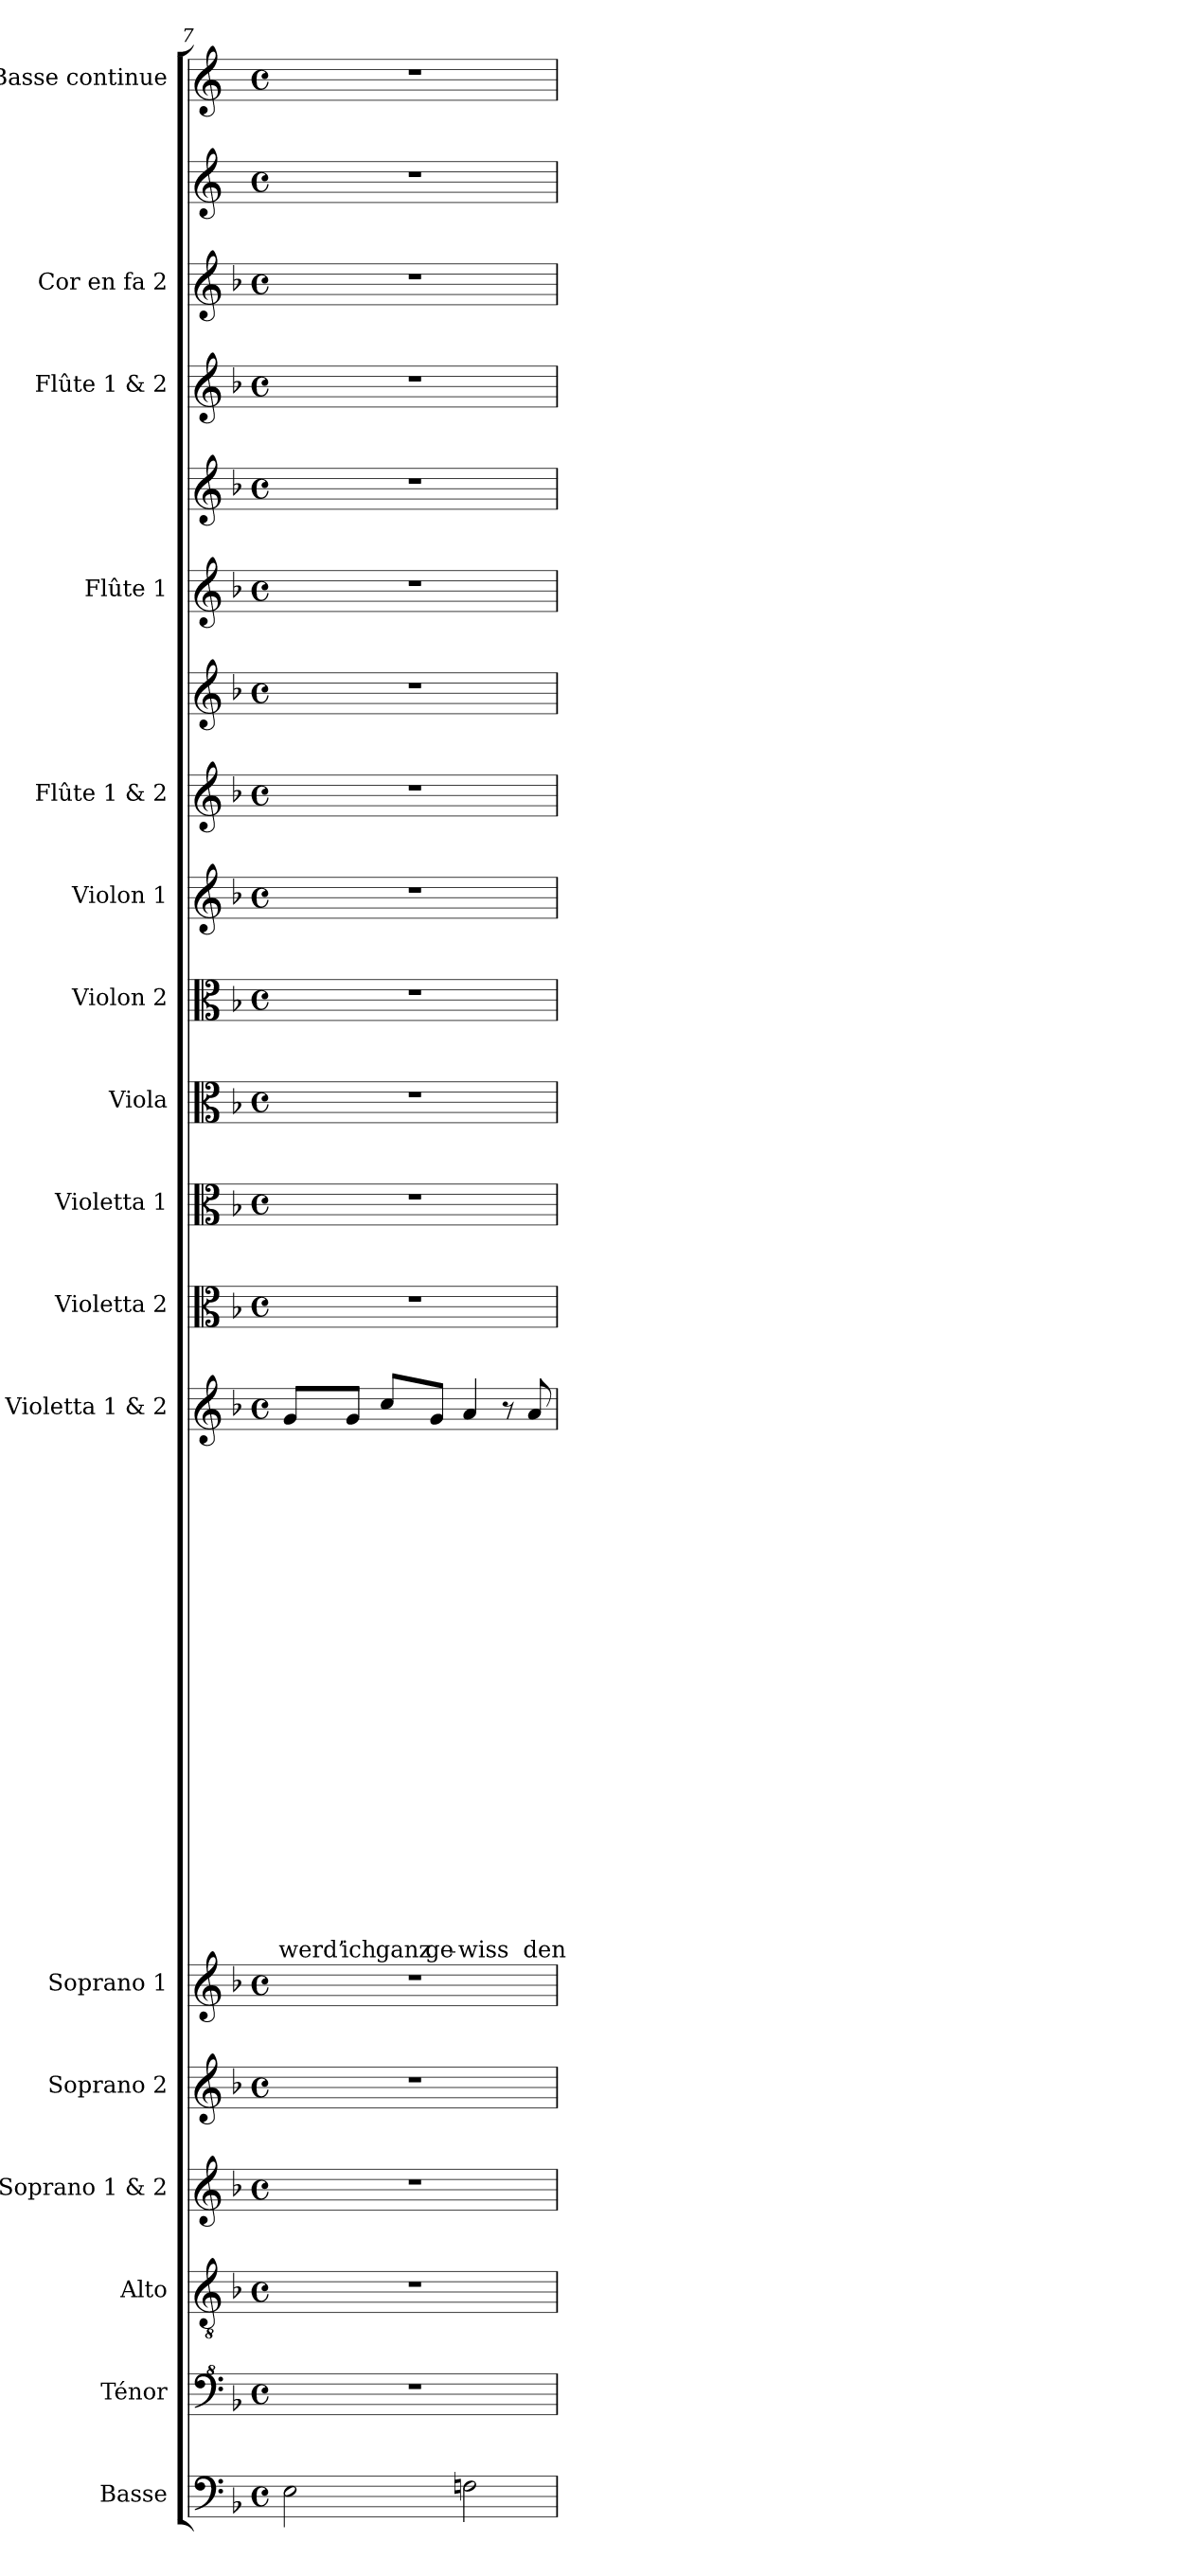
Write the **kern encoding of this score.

**kern	**kern	**kern	**kern	**kern	**kern	**kern	**text	**text	**text	**text	**text	**text	**text	**text	**text	**text	**text	**text	**text	**text	**text	**text	**text	**text	**text	**text	**text	**text	**text	**kern	**kern	**kern	**kern	**kern	**kern	**kern	**kern	**kern	**kern	**kern	**kern	**kern
*part17	*part16	*part15	*part14	*part13	*part12	*part11	*part11	*part11	*part11	*part11	*part11	*part11	*part11	*part11	*part11	*part11	*part11	*part11	*part11	*part11	*part11	*part11	*part11	*part11	*part11	*part11	*part11	*part11	*part11	*part10	*part9	*part8	*part7	*part6	*part5	*part5	*part4	*part4	*part3	*part2	*part2	*part1
*staff20	*staff19	*staff18	*staff17	*staff16	*staff15	*staff14	*staff14	*staff14	*staff14	*staff14	*staff14	*staff14	*staff14	*staff14	*staff14	*staff14	*staff14	*staff14	*staff14	*staff14	*staff14	*staff14	*staff14	*staff14	*staff14	*staff14	*staff14	*staff14	*staff14	*staff13	*staff12	*staff11	*staff10	*staff9	*staff8	*staff7	*staff6	*staff5	*staff4	*staff3	*staff2	*staff1
*I"Basse	*I"Ténor	*I"Alto	*I"Soprano 1 & 2	*I"Soprano 2	*I"Soprano 1	*I"Violetta 1 & 2	*	*	*	*	*	*	*	*	*	*	*	*	*	*	*	*	*	*	*	*	*	*	*	*I"Violetta 2	*I"Violetta 1	*I"Viola	*I"Violon 2	*I"Violon 1	*I"Flûte 1 & 2	*	*I"Flûte 1	*	*I"Flûte 1 & 2	*I"Cor en fa 2	*	*I"Basse continue
*I'Bas	*I'T	*I'A	*I'Pno	*I'S 2	*I'S 1	*	*	*	*	*	*	*	*	*	*	*	*	*	*	*	*	*	*	*	*	*	*	*	*	*I'Vta 2	*I'Vta 1	*I'Vla	*I'Vln 2	*I'Vln 1	*I'Vln 1	*	*I'Fl 1	*	*	*I'Cor 2	*	*I'BC
*clefF4	*clefF^4	*clefGv2	*clefG2	*clefG2	*clefG2	*clefG2	*	*	*	*	*	*	*	*	*	*	*	*	*	*	*	*	*	*	*	*	*	*	*	*clefC3	*clefC3	*clefC3	*clefC3	*clefG2	*clefG2	*clefG2	*clefG2	*clefG2	*clefG2	*clefG2	*clefG2	*clefG2
*ITrd7c12	*	*	*	*	*	*	*	*	*	*	*	*	*	*	*	*	*	*	*	*	*	*	*	*	*	*	*	*	*	*	*	*	*	*	*	*	*	*	*	*	*ITrd4c7	*ITrd4c7
*k[b-]	*k[b-]	*k[b-]	*k[b-]	*k[b-]	*k[b-]	*k[b-]	*	*	*	*	*	*	*	*	*	*	*	*	*	*	*	*	*	*	*	*	*	*	*	*k[b-]	*k[b-]	*k[b-]	*k[b-]	*k[b-]	*k[b-]	*k[b-]	*k[b-]	*k[b-]	*k[b-]	*k[b-]	*k[b-]	*k[b-]
*F:	*F:	*F:	*F:	*F:	*F:	*F:	*	*	*	*	*	*	*	*	*	*	*	*	*	*	*	*	*	*	*	*	*	*	*	*F:	*F:	*F:	*F:	*F:	*F:	*F:	*F:	*F:	*F:	*F:	*F:	*F:
*M4/4	*M4/4	*M4/4	*M4/4	*M4/4	*M4/4	*M4/4	*	*	*	*	*	*	*	*	*	*	*	*	*	*	*	*	*	*	*	*	*	*	*	*M4/4	*M4/4	*M4/4	*M4/4	*M4/4	*M4/4	*M4/4	*M4/4	*M4/4	*M4/4	*M4/4	*M4/4	*M4/4
*met(c)	*met(c)	*met(c)	*met(c)	*met(c)	*met(c)	*met(c)	*	*	*	*	*	*	*	*	*	*	*	*	*	*	*	*	*	*	*	*	*	*	*	*met(c)	*met(c)	*met(c)	*met(c)	*met(c)	*met(c)	*met(c)	*met(c)	*met(c)	*met(c)	*met(c)	*met(c)	*met(c)
=7	=7	=7	=7	=7	=7	=7	=7	=7	=7	=7	=7	=7	=7	=7	=7	=7	=7	=7	=7	=7	=7	=7	=7	=7	=7	=7	=7	=7	=7	=7	=7	=7	=7	=7	=7	=7	=7	=7	=7	=7	=7	=7
2EE\	1r	1r	1r	1r	1r	8g/L	.	.	.	.	.	.	.	.	.	.	.	.	.	.	.	.	.	.	.	.	.	.	werd’	1r	1r	1r	1r	1r	1r	1r	1r	1r	1r	1r	1r	1r
.	.	.	.	.	.	8g/J	.	.	.	.	.	.	.	.	.	.	.	.	.	.	.	.	.	.	.	.	.	.	ich	.	.	.	.	.	.	.	.	.	.	.	.	.
.	.	.	.	.	.	8cc/L	.	.	.	.	.	.	.	.	.	.	.	.	.	.	.	.	.	.	.	.	.	.	ganz	.	.	.	.	.	.	.	.	.	.	.	.	.
.	.	.	.	.	.	8g/J	.	.	.	.	.	.	.	.	.	.	.	.	.	.	.	.	.	.	.	.	.	.	ge-	.	.	.	.	.	.	.	.	.	.	.	.	.
2FFni\	.	.	.	.	.	4a/	.	.	.	.	.	.	.	.	.	.	.	.	.	.	.	.	.	.	.	.	.	.	-wiss	.	.	.	.	.	.	.	.	.	.	.	.	.
.	.	.	.	.	.	8r	.	.	.	.	.	.	.	.	.	.	.	.	.	.	.	.	.	.	.	.	.	.	.	.	.	.	.	.	.	.	.	.	.	.	.	.
.	.	.	.	.	.	8a/	.	.	.	.	.	.	.	.	.	.	.	.	.	.	.	.	.	.	.	.	.	.	den	.	.	.	.	.	.	.	.	.	.	.	.	.
=	=	=	=	=	=	=	=	=	=	=	=	=	=	=	=	=	=	=	=	=	=	=	=	=	=	=	=	=	=	=	=	=	=	=	=	=	=	=	=	=	=	=
*-	*-	*-	*-	*-	*-	*-	*-	*-	*-	*-	*-	*-	*-	*-	*-	*-	*-	*-	*-	*-	*-	*-	*-	*-	*-	*-	*-	*-	*-	*-	*-	*-	*-	*-	*-	*-	*-	*-	*-	*-	*-	*-
